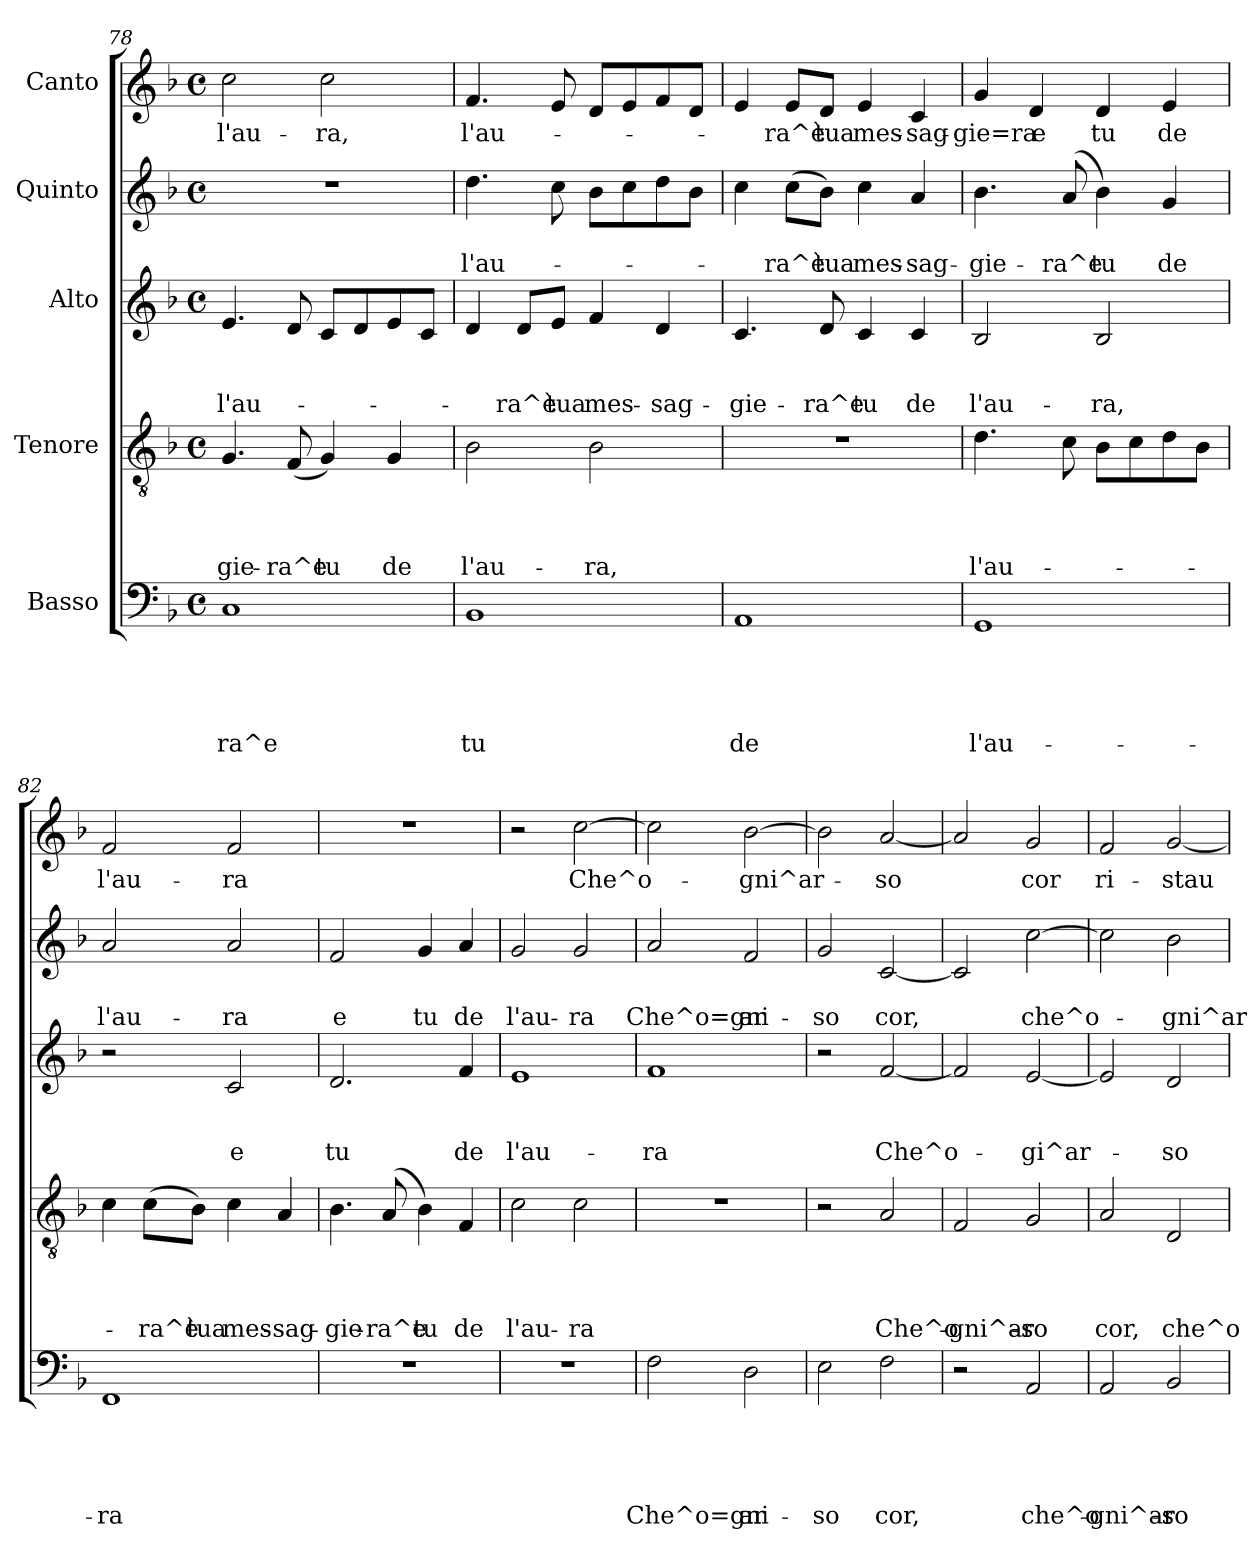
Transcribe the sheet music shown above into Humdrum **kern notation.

**kern	**text	**text	**text	**text	**text	**kern	**text	**text	**text	**text	**kern	**text	**text	**text	**kern	**text	**text	**kern	**text
*part5	*part5	*part5	*part5	*part5	*part5	*part4	*part4	*part4	*part4	*part4	*part3	*part3	*part3	*part3	*part2	*part2	*part2	*part1	*part1
*staff5	*staff5	*staff5	*staff5	*staff5	*staff5	*staff4	*staff4	*staff4	*staff4	*staff4	*staff3	*staff3	*staff3	*staff3	*staff2	*staff2	*staff2	*staff1	*staff1
*I"Basso	*	*	*	*	*	*I"Tenore	*	*	*	*	*I"Alto	*	*	*	*I"Quinto	*	*	*I"Canto	*
*clefF4	*	*	*	*	*	*clefGv2	*	*	*	*	*clefG2	*	*	*	*clefG2	*	*	*clefG2	*
*k[b-]	*	*	*	*	*	*k[b-]	*	*	*	*	*k[b-]	*	*	*	*k[b-]	*	*	*k[b-]	*
*F:	*	*	*	*	*	*F:	*	*	*	*	*F:	*	*	*	*F:	*	*	*F:	*
*M4/4	*	*	*	*	*	*M4/4	*	*	*	*	*M4/4	*	*	*	*M4/4	*	*	*M4/4	*
*met(c)	*	*	*	*	*	*met(c)	*	*	*	*	*met(c)	*	*	*	*met(c)	*	*	*met(c)	*
=78	=78	=78	=78	=78	=78	=78	=78	=78	=78	=78	=78	=78	=78	=78	=78	=78	=78	=78	=78
!	!	!	!	!	!LO:LY:b	!	!	!	!	!LO:LY:b	!	!	!	!LO:LY:b	!	!	!	!	!LO:LY:b
1C	.	.	.	.	-ra^e	4.G/	.	.	.	-gie-	4.e/	.	.	l'au-	1r	.	.	2cc\	l'au-
!	!	!	!	!	!	!	!	!	!	!LO:LY:b	!	!	!	!	!	!	!	!	!
.	.	.	.	.	.	(<8F/	.	.	.	-ra^e	8d/	.	.	.	.	.	.	.	.
!	!	!	!	!	!	!	!	!	!	!LO:LY:b	!	!	!	!	!	!	!	!	!LO:LY:b
.	.	.	.	.	.	4G/)	.	.	.	tu	8c/L	.	.	.	.	.	.	2cc\	-ra,
.	.	.	.	.	.	.	.	.	.	.	8d/	.	.	.	.	.	.	.	.
!	!	!	!	!	!	!	!	!	!	!LO:LY:b	!	!	!	!	!	!	!	!	!
.	.	.	.	.	.	4G/	.	.	.	de	8e/	.	.	.	.	.	.	.	.
.	.	.	.	.	.	.	.	.	.	.	8c/J	.	.	.	.	.	.	.	.
=79	=79	=79	=79	=79	=79	=79	=79	=79	=79	=79	=79	=79	=79	=79	=79	=79	=79	=79	=79
!	!	!	!	!	!LO:LY:b	!	!	!	!	!LO:LY:b	!	!	!	!	!	!	!LO:LY:b	!	!LO:LY:b
1BB-	.	.	.	.	tu	2B-\	.	.	.	l'au-	4d/	.	.	.	4.dd\	.	l'au-	4.f/	l'au-
!	!	!	!	!	!	!	!	!	!	!	!	!	!	!LO:LY:b	!	!	!	!	!
.	.	.	.	.	.	.	.	.	.	.	8d/L	.	.	-ra^è	.	.	.	.	.
!	!	!	!	!	!	!	!	!	!	!	!	!	!	!LO:LY:b	!	!	!	!	!
.	.	.	.	.	.	.	.	.	.	.	8e/J	.	.	tua	8cc\	.	.	8e/	.
!	!	!	!	!	!	!	!	!	!	!LO:LY:b	!	!	!	!LO:LY:b	!	!	!	!	!
.	.	.	.	.	.	2B-\	.	.	.	-ra,	4f/	.	.	mes-	8b-\L	.	.	8d/L	.
.	.	.	.	.	.	.	.	.	.	.	.	.	.	.	8cc\	.	.	8e/	.
!	!	!	!	!	!	!	!	!	!	!	!	!	!	!LO:LY:b	!	!	!	!	!
.	.	.	.	.	.	.	.	.	.	.	4d/	.	.	-sag-	8dd\	.	.	8f/	.
.	.	.	.	.	.	.	.	.	.	.	.	.	.	.	8b-\J	.	.	8d/J	.
!!LO:LB:g=z
=80	=80	=80	=80	=80	=80	=80	=80	=80	=80	=80	=80	=80	=80	=80	=80	=80	=80	=80	=80
!	!	!	!	!	!LO:LY:b	!	!	!	!	!	!	!	!	!LO:LY:b	!	!	!	!	!
1AA	.	.	.	.	de	1r	.	.	.	.	4.c/	.	.	-gie-	4cc\	.	.	4e/	.
!	!	!	!	!	!	!	!	!	!	!	!	!	!	!	!	!	!LO:LY:b	!	!LO:LY:b
.	.	.	.	.	.	.	.	.	.	.	.	.	.	.	(<8cc\L	.	-ra^è	8e/L	-ra^è
!	!	!	!	!	!	!	!	!	!	!	!	!	!	!LO:LY:b	!	!	!LO:LY:b	!	!LO:LY:b
.	.	.	.	.	.	.	.	.	.	.	8d/	.	.	-ra^e	8b-\J)	.	tua	8d/J	tua
!	!	!	!	!	!	!	!	!	!	!	!	!	!	!LO:LY:b	!	!	!LO:LY:b	!	!LO:LY:b
.	.	.	.	.	.	.	.	.	.	.	4c/	.	.	tu	4cc\	.	mes-	4e/	mes-
!	!	!	!	!	!	!	!	!	!	!	!	!	!	!LO:LY:b	!	!	!LO:LY:b	!	!LO:LY:b
.	.	.	.	.	.	.	.	.	.	.	4c/	.	.	de	4a/	.	-sag-	4c/	-sag-
=81	=81	=81	=81	=81	=81	=81	=81	=81	=81	=81	=81	=81	=81	=81	=81	=81	=81	=81	=81
!	!	!	!	!	!LO:LY:b	!	!	!	!	!LO:LY:b	!	!	!	!LO:LY:b	!	!	!LO:LY:b	!	!LO:LY:b
1GG	.	.	.	.	l'au-	4.d\	.	.	.	l'au-	2B-/	.	.	l'au-	4.b-\	.	-gie-	4g/	-gie=ra
!	!	!	!	!	!	!	!	!	!	!	!	!	!	!	!	!	!	!	!LO:LY:b
.	.	.	.	.	.	.	.	.	.	.	.	.	.	.	.	.	.	4d/	e
!	!	!	!	!	!	!	!	!	!	!	!	!	!	!	!	!	!LO:LY:b	!	!
.	.	.	.	.	.	8c\	.	.	.	.	.	.	.	.	(<8a/	.	-ra^e	.	.
!	!	!	!	!	!	!	!	!	!	!	!	!	!	!LO:LY:b	!	!	!LO:LY:b	!	!LO:LY:b
.	.	.	.	.	.	8B-\L	.	.	.	.	2B-/	.	.	-ra,	4b-\)	.	tu	4d/	tu
.	.	.	.	.	.	8c\	.	.	.	.	.	.	.	.	.	.	.	.	.
!	!	!	!	!	!	!	!	!	!	!	!	!	!	!	!	!	!LO:LY:b	!	!LO:LY:b
.	.	.	.	.	.	8d\	.	.	.	.	.	.	.	.	4g/	.	de	4e/	de
.	.	.	.	.	.	8B-\J	.	.	.	.	.	.	.	.	.	.	.	.	.
=82	=82	=82	=82	=82	=82	=82	=82	=82	=82	=82	=82	=82	=82	=82	=82	=82	=82	=82	=82
!	!	!	!	!	!LO:LY:b	!	!	!	!	!	!	!	!	!	!	!	!LO:LY:b	!	!LO:LY:b
1FF	.	.	.	.	-ra	4c\	.	.	.	.	2r	.	.	.	2a/	.	l'au-	2f/	l'au-
!	!	!	!	!	!	!	!	!	!	!LO:LY:b	!	!	!	!	!	!	!	!	!
.	.	.	.	.	.	(<8c\L	.	.	.	-ra^è	.	.	.	.	.	.	.	.	.
!	!	!	!	!	!	!	!	!	!	!LO:LY:b	!	!	!	!	!	!	!	!	!
.	.	.	.	.	.	8B-\J)	.	.	.	tua	.	.	.	.	.	.	.	.	.
!	!	!	!	!	!	!	!	!	!	!LO:LY:b	!	!	!	!LO:LY:b	!	!	!LO:LY:b	!	!LO:LY:b
.	.	.	.	.	.	4c\	.	.	.	mes-	2c/	.	.	e	2a/	.	-ra	2f/	-ra
!	!	!	!	!	!	!	!	!	!	!LO:LY:b	!	!	!	!	!	!	!	!	!
.	.	.	.	.	.	4A/	.	.	.	-sag-	.	.	.	.	.	.	.	.	.
=83	=83	=83	=83	=83	=83	=83	=83	=83	=83	=83	=83	=83	=83	=83	=83	=83	=83	=83	=83
!	!	!	!	!	!	!	!	!	!	!LO:LY:b	!	!	!	!LO:LY:b	!	!	!LO:LY:b	!	!
1r	.	.	.	.	.	4.B-\	.	.	.	-gie-	2.d/	.	.	tu	2f/	.	e	1r	.
!	!	!	!	!	!	!	!	!	!	!LO:LY:b	!	!	!	!	!	!	!	!	!
.	.	.	.	.	.	(<8A/	.	.	.	-ra^e	.	.	.	.	.	.	.	.	.
!	!	!	!	!	!	!	!	!	!	!LO:LY:b	!	!	!	!	!	!	!LO:LY:b	!	!
.	.	.	.	.	.	4B-\)	.	.	.	tu	.	.	.	.	4g/	.	tu	.	.
!	!	!	!	!	!	!	!	!	!	!LO:LY:b	!	!	!	!LO:LY:b	!	!	!LO:LY:b	!	!
.	.	.	.	.	.	4F/	.	.	.	de	4f/	.	.	de	4a/	.	de	.	.
=84	=84	=84	=84	=84	=84	=84	=84	=84	=84	=84	=84	=84	=84	=84	=84	=84	=84	=84	=84
!	!	!	!	!	!	!	!	!	!	!LO:LY:b	!	!	!	!LO:LY:b	!	!	!LO:LY:b	!	!
1r	.	.	.	.	.	2c\	.	.	.	l'au-	1e	.	.	l'au-	2g/	.	l'au-	2r	.
!	!	!	!	!	!	!	!	!	!	!LO:LY:b	!	!	!	!	!	!	!LO:LY:b	!	!LO:LY:b
.	.	.	.	.	.	2c\	.	.	.	-ra	.	.	.	.	2g/	.	-ra	[>2cc\	Che^o-
=85	=85	=85	=85	=85	=85	=85	=85	=85	=85	=85	=85	=85	=85	=85	=85	=85	=85	=85	=85
!	!	!	!	!	!LO:LY:b	!	!	!	!	!	!	!	!	!LO:LY:b	!	!	!LO:LY:b	!	!
2F\	.	.	.	.	Che^o=gni	1r	.	.	.	.	1f	.	.	-ra	2a/	.	Che^o=gni	2cc\]	.
!	!	!	!	!	!LO:LY:b	!	!	!	!	!	!	!	!	!	!	!	!LO:LY:b	!	!LO:LY:b
2D\	.	.	.	.	ar-	.	.	.	.	.	.	.	.	.	2f/	.	ar-	[<2b-\	-gni^ar-
!!LO:PB:g=z
=86	=86	=86	=86	=86	=86	=86	=86	=86	=86	=86	=86	=86	=86	=86	=86	=86	=86	=86	=86
!	!	!	!	!	!LO:LY:b	!	!	!	!	!	!	!	!	!	!	!	!LO:LY:b	!	!
2E\	.	.	.	.	-so	2r	.	.	.	.	2r	.	.	.	2g/	.	-so	2b-\]	.
!	!	!	!	!	!LO:LY:b	!	!	!	!	!LO:LY:b	!	!	!	!LO:LY:b	!	!	!LO:LY:b	!	!LO:LY:b
2F\	.	.	.	.	cor,	2A/	.	.	.	Che^o-	[<2f/	.	.	Che^o-	[<2c/	.	cor,	[<2a/	-so
=87	=87	=87	=87	=87	=87	=87	=87	=87	=87	=87	=87	=87	=87	=87	=87	=87	=87	=87	=87
!	!	!	!	!	!	!	!	!	!	!LO:LY:b	!	!	!	!	!	!	!	!	!
2r	.	.	.	.	.	2F/	.	.	.	-gni^ar-	2f/]	.	.	.	2c/]	.	.	2a/]	.
!	!	!	!	!	!LO:LY:b	!	!	!	!	!LO:LY:b	!	!	!	!LO:LY:b	!	!	!LO:LY:b	!	!LO:LY:b
2AA/	.	.	.	.	che^o-	2G/	.	.	.	-so	[<2e/	.	.	-gi^ar-	[>2cc\	.	che^o-	2g/	cor
=88	=88	=88	=88	=88	=88	=88	=88	=88	=88	=88	=88	=88	=88	=88	=88	=88	=88	=88	=88
!	!	!	!	!	!LO:LY:b	!	!	!	!	!LO:LY:b	!	!	!	!	!	!	!	!	!LO:LY:b
2AA/	.	.	.	.	-gni^ar-	2A/	.	.	.	cor,	2e/]	.	.	.	2cc\]	.	.	2f/	ri-
!	!	!	!	!	!LO:LY:b	!	!	!	!	!LO:LY:b	!	!	!	!LO:LY:b	!	!	!LO:LY:b	!	!LO:LY:b
2BB-/	.	.	.	.	-so	2D/	.	.	.	che^o-	2d/	.	.	-so	2b-\	.	-gni^ar-	[<2g/	-stau-
=	=	=	=	=	=	=	=	=	=	=	=	=	=	=	=	=	=	=	=
*-	*-	*-	*-	*-	*-	*-	*-	*-	*-	*-	*-	*-	*-	*-	*-	*-	*-	*-	*-
